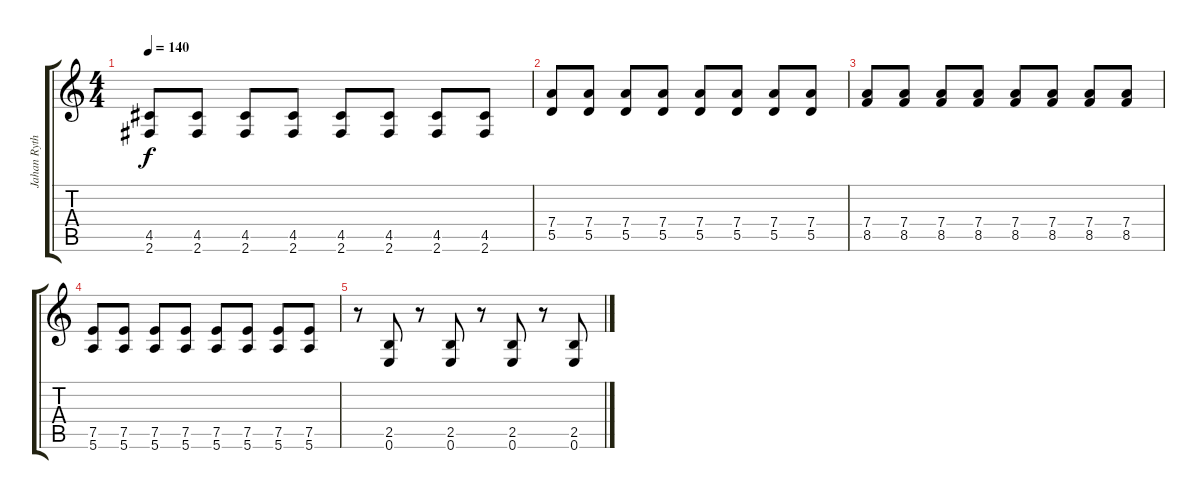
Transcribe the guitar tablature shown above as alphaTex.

\track ("Jahan Rythm" "Jahan Ryth") {instrument distortionguitar}
\staff {score tabs}
\tuning (E4 B3 G3 D3 A2 E2) {hide}
\ts (4 4)
\tempo 140
\clef g2
\ks c
(4.5 2.6).8{dy f} (4.5 2.6).8 (4.5 2.6).8 (4.5 2.6).8 (4.5 2.6).8 (4.5 2.6).8 (4.5 2.6).8 (4.5 2.6).8 |
(7.4 5.5).8 (7.4 5.5).8 (7.4 5.5).8 (7.4 5.5).8 (7.4 5.5).8 (7.4 5.5).8 (7.4 5.5).8 (7.4 5.5).8 |
(7.4 8.5).8 (7.4 8.5).8 (7.4 8.5).8 (7.4 8.5).8 (7.4 8.5).8 (7.4 8.5).8 (7.4 8.5).8 (7.4 8.5).8 |
(7.5 5.6).8 (7.5 5.6).8 (7.5 5.6).8 (7.5 5.6).8 (7.5 5.6).8 (7.5 5.6).8 (7.5 5.6).8 (7.5 5.6).8 |
r.8 (2.5 0.6).8 r.8 (2.5 0.6).8 r.8 (2.5 0.6).8 r.8 (2.5 0.6).8
